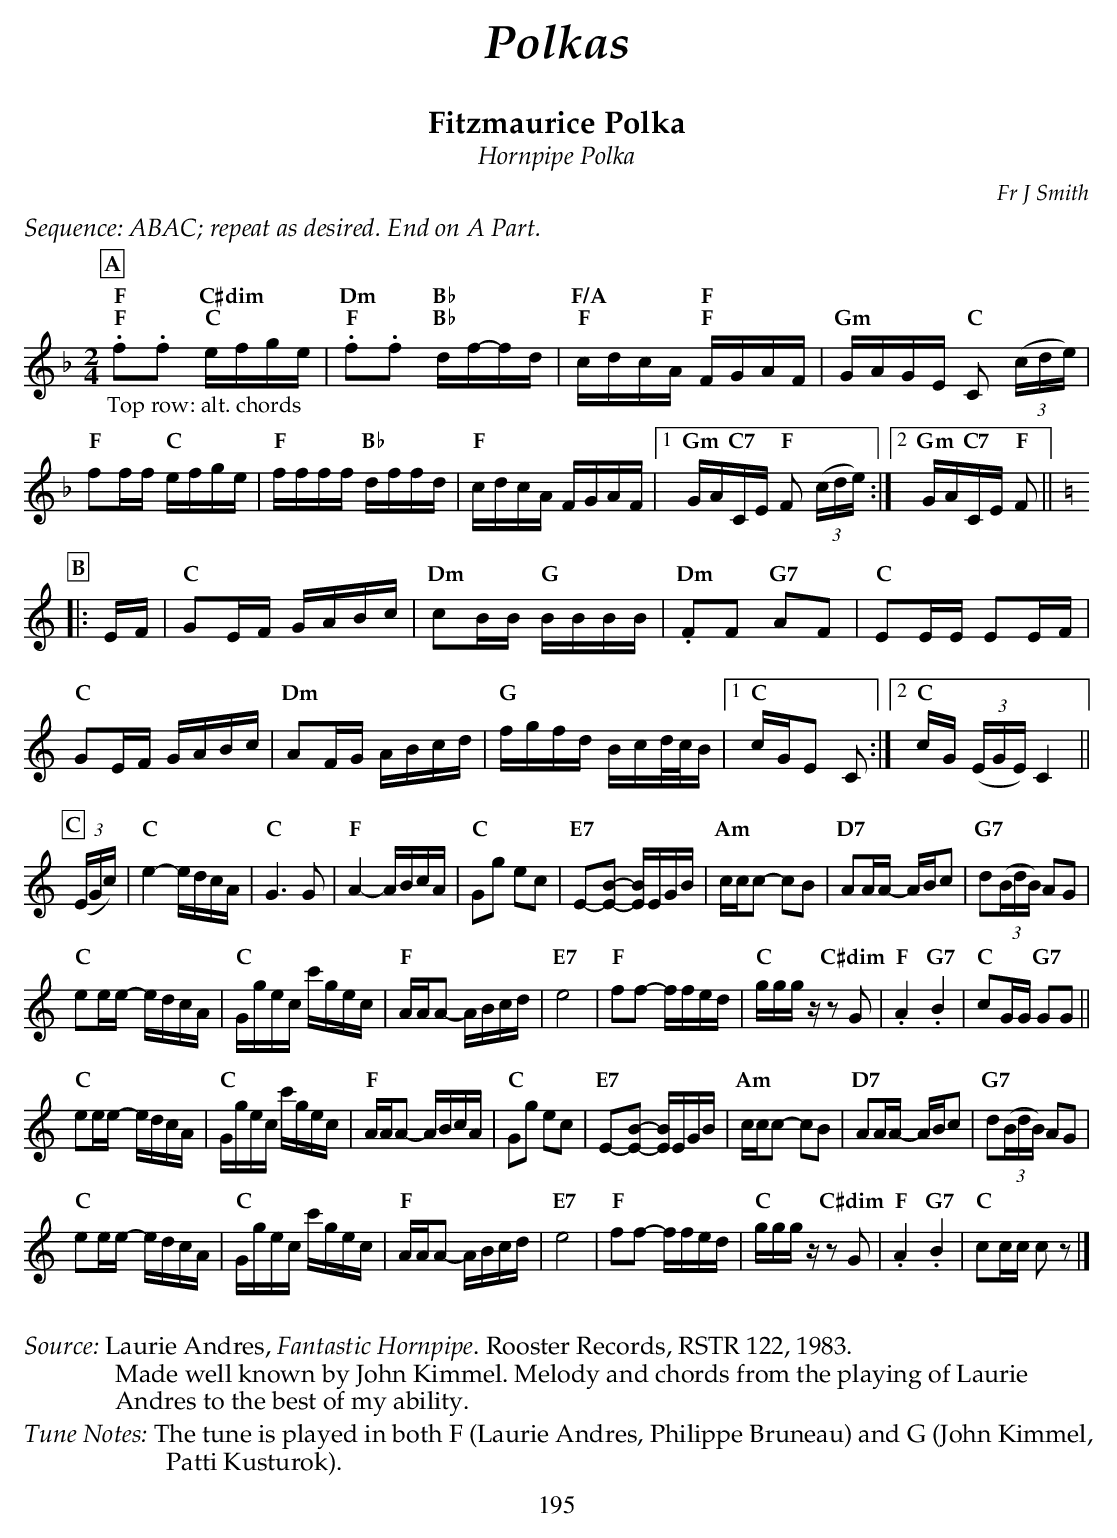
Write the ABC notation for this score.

X:1
T:Fitzmaurice Polka
T:Hornpipe Polka
C:Fr J Smith
U:s = !slide!
U:t = !trill!
M:2/4
L:1/16
K:F
%%text $2Sequence: ABAC; repeat as desired. End on A Part.$0
P:A
   "_Top row: alt. chords"  "F;F" .f2.f2 "C#dim;C" efge |\
   "Dm;F" .f2.f2 "Bb;Bb" df-fd |\
   "F/A;F" cdcA "F;F"FGAF | "Gm" GAGE "C" C2 ((3cde)  |
   "F" f2ff  "C" efge     | "F" ffff  "Bb" dffd       | "F" cdcA FGAF |1\
   "Gm" GA"C7"CE "F" F2 ((3cde) :|2 "Gm" GA"C7"CE "F" F2 ||
K:C
P:B
|: EF |\
   "C" G2EF GABc | "Dm" c2BB "G" BBBB | "Dm" .F2F2  "G7" A2F2   | "C" E2EE E2EF |
   "C" G2EF GABc | "Dm" A2FG ABcd     |  "G" fgfd Bcd/c/B |1\
   "C" cGE2 C2  :|2 "C" cG ((3EGE) C4 ||
P:C
   ((3EGc) |\
   "C" e4-edcA     | "C" G6  G2     | "F" A4- ABcA   | "C" G2g2  e2c2 |\
   "E7" E2-[E2B2]- [EB]EGB          | "Am" ccc2- c2B2|\
   "D7" A2AA- ABc2 | "G7" d2((3BdB) A2G2     |
   "C" e2ee- edcA  | "C" Ggec c'gec | "F" AAA2- ABcd | "E7" e8     |\
   "F" f2f2- ffed  | "C" gggz  "C#dim"z2G2   | "F" .A4 "G7" .B4    | "C" c2GG "G7" G2G2 ||
   "C" e2ee- edcA  | "C" Ggec c'gec | "F" AAA2- ABcA | "C" G2g2 e2c2 |\
   "E7" E2-[E2B2]- [EB]EGB | "Am" ccc2- c2B2 | "D7" A2AA- ABc2      | "G7" d2((3BdB) A2G2 |
   "C" e2ee- edcA  | "C" Ggec c'gec | "F" AAA2- ABcd | "E7"  e8     |\
   "F" f2f2- ffed  | "C" gggz  "C#dim"z2G2   | "F" .A4 "G7" .B4     | "C" c2cc c2z2 |]
